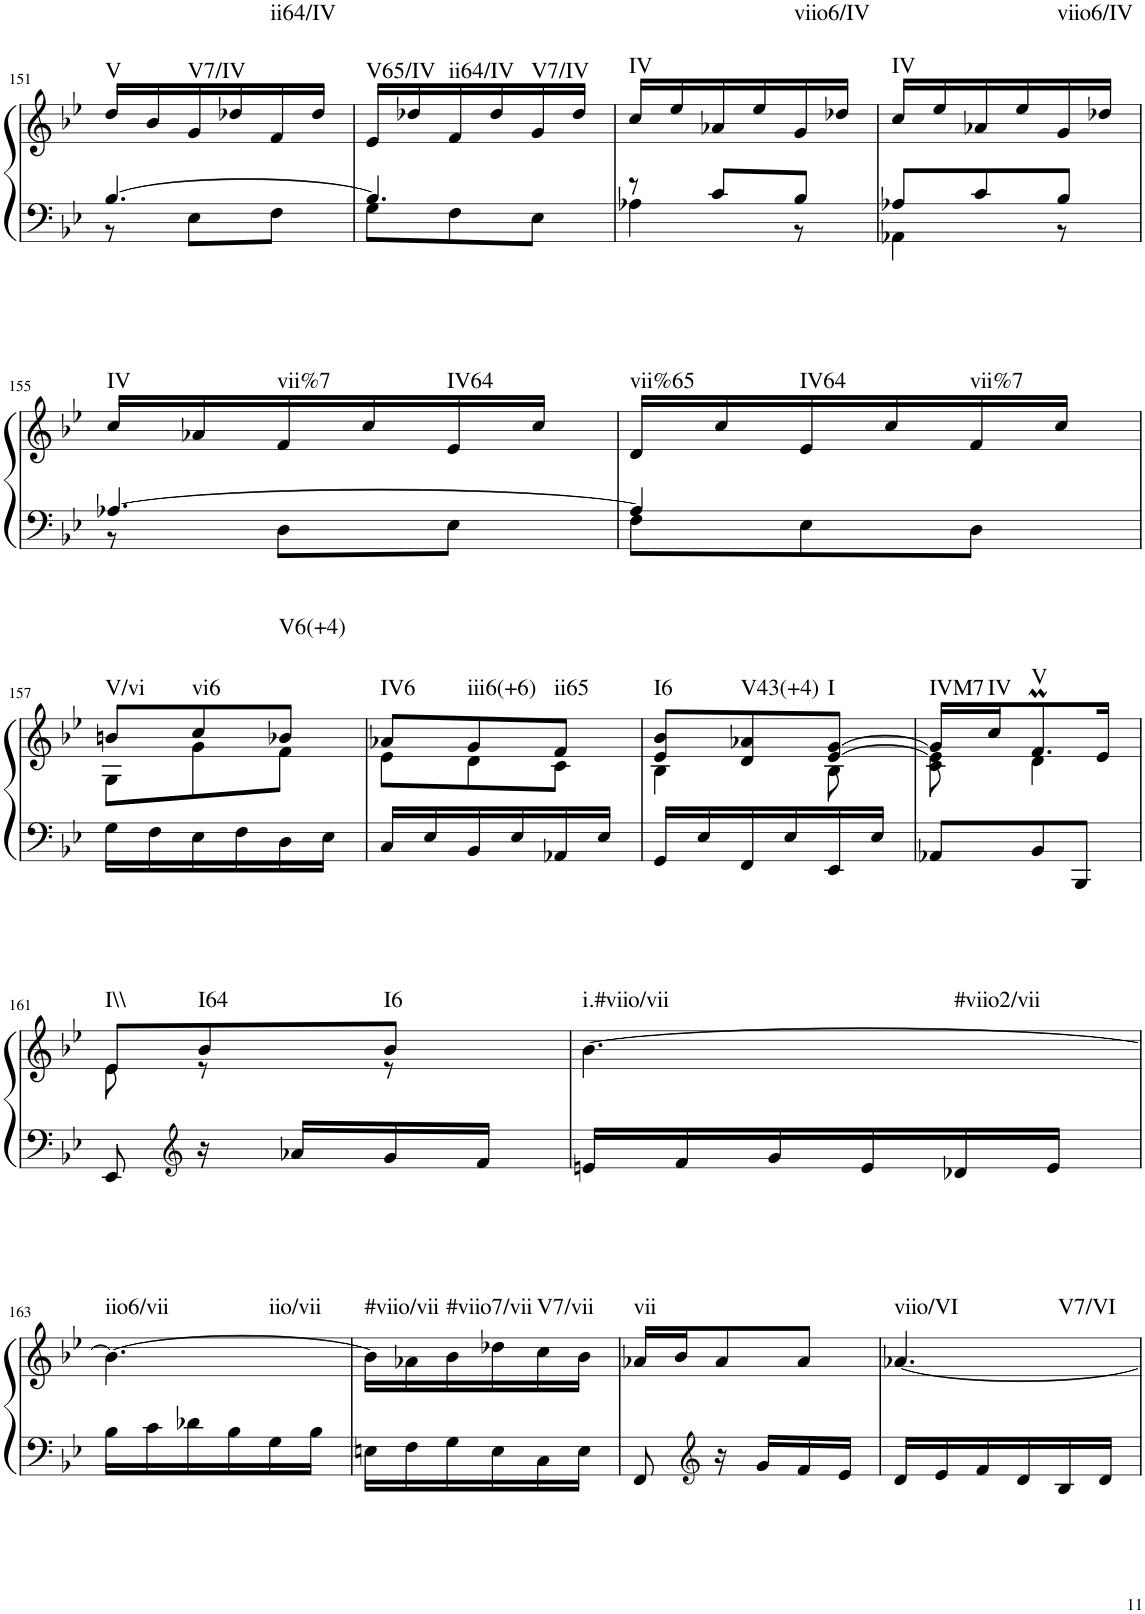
**kern	**kern	**harte
*part1	*part1	*part1
*staff2	*staff1	*
*I"unbenannt1	*	*
!!LO:PB:g=z
*clefF4	*clefG2	*
*k[b-e-]	*k[b-e-]	*
*M3/8	*M3/8	*
=151	=151	=151
*^	*	*
!	!	!	!LO:H:kt=V
[4.B-/	8r	16dd/LL	N
.	.	16b-/	.
!	!	!	!LO:H:kt=V7/IV
.	8E-\L	16g/	N
.	.	16dd-X/	.
!	!	!	!LO:H:kt=ii64/IV
.	8F\J	16f/	N
.	.	16dd-/JJ	.
=152	=152	=152	=152
!	!	!	!LO:H:kt=V65/IV
4.B-/]	8G\L	16e-/LL	N
.	.	16dd-X/	.
!	!	!	!LO:H:kt=ii64/IV
.	8F\	16f/	N
.	.	16dd-/	.
!	!	!	!LO:H:kt=V7/IV
.	8E-\J	16g/	N
.	.	16dd-/JJ	.
=153	=153	=153	=153
!	!	!	!LO:H:kt=IV
8r	4A-X\	16cc/LL	N
.	.	16ee-/	.
8c/L	.	16a-X/	.
.	.	16ee-/	.
!	!	!	!LO:H:kt=viio6/IV
8B-/J	8r	16g/	N
.	.	16dd-X/JJ	.
=154	=154	=154	=154
!	!	!	!LO:H:kt=IV
8A-X/L	4AA-X\	16cc/LL	N
.	.	16ee-/	.
8c/	.	16a-X/	.
.	.	16ee-/	.
!	!	!	!LO:H:kt=viio6/IV
8B-/J	8r	16g/	N
.	.	16dd-X/JJ	.
!!LO:LB:g=z
=155	=155	=155	=155
!	!	!	!LO:H:kt=IV
[4.A-X/	8r	16cc/LL	N
.	.	16a-X/	.
!	!	!	!LO:H:kt=vii%7
.	8D\L	16f/	N
.	.	16cc/	.
!	!	!	!LO:H:kt=IV64
.	8E-\J	16e-/	N
.	.	16cc/JJ	.
=156	=156	=156	=156
!	!	!	!LO:H:kt=vii%65
4A-/]	8F\L	16d/LL	N
.	.	16cc/	.
!	!	!	!LO:H:kt=IV64
.	8E-\	16e-/	N
.	.	16cc/	.
!	!	!	!LO:H:kt=vii%7
8ryy	8D\J	16f/	N
.	.	16cc/JJ	.
*v	*v	*	*
!!LO:LB:g=z
=157	=157	=157
*	*^	*
!	!	!	!LO:H:kt=V/vi
16G\LL	8bn/L	8G\L	N
16F\	.	.	.
!	!	!	!LO:H:kt=vi6
16E-\	8cc/	8g\	N
16F\	.	.	.
!	!	!	!LO:H:kt=V6(+4)
16D\	8b-X/J	8f\J	N
16E-\JJ	.	.	.
=158	=158	=158	=158
!	!	!	!LO:H:kt=IV6
16C/LL	8a-X/L	8e-\L	N
16E-/	.	.	.
!	!	!	!LO:H:kt=iii6(+6)
16BB-/	8g/	8d\	N
16E-/	.	.	.
!	!	!	!LO:H:kt=ii65
16AA-X/	8f/J	8c\J	N
16E-/JJ	.	.	.
=159	=159	=159	=159
!	!	!	!LO:H:kt=I6
16GG/LL	8e-/ 8b-/L	4B-\	N
16E-/	.	.	.
!	!	!	!LO:H:kt=V43(+4)
16FF/	8d/ 8a-X/	.	N
16E-/	.	.	.
!	!	!	!LO:H:kt=I
16EE-/	[8e-/ [8g/J	8B-\	N
16E-/JJ	.	.	.
=160	=160	=160	=160
!	!	!	!LO:H:kt=IVM7
8AA-X/L	16g/LL]	8c\ 8e-\]	N
!	!	!	!LO:H:kt=IV
.	16cc/J	.	N
!	!	!	!LO:H:kt=V
8BB-/	8.fM/	4d\	N
8BBB-/J	.	.	.
.	16e-/Jk	.	.
!!LO:LB:g=z	!!
=161	=161	=161	=161
!	!	!	!LO:H:kt=I\\
8EE-/	8e-/L	8e-\	N
*clefG2	*	*	*
!	!	!	!LO:H:kt=I64
16r	8b-/	8r	N
16a-X/LL	.	.	.
!	!	!	!LO:H:kt=I6
16g/	8b-/J	8r	N
16f/JJ	.	.	.
*	*v	*v	*
=162	=162	=162
!	!	!LO:H:n=1:kt=i.#viio/vii
!	!	!LO:H:n=2:kt=#viio2/vii
16en/LL	[4.b-\	N N
16f/	.	.
16g/	.	.
16e/	.	.
16d-X/	.	.
16e/JJ	.	.
!!LO:LB:g=z
=163	=163	=163
!	!	!LO:H:n=1:kt=iio6/vii
!	!	!LO:H:n=2:kt=iio/vii
16B-\LL	4.b-\_	N N
16c\	.	.
16d-X\	.	.
16B-\	.	.
16G\	.	.
16B-\JJ	.	.
=164	=164	=164
!	!	!LO:H:kt=#viio/vii
16En\LL	16b-\LL]	N
16F\	16a-X\	.
!	!	!LO:H:kt=#viio7/vii
16G\	16b-\	N
16E\	16dd-X\	.
!	!	!LO:H:kt=V7/vii
16C\	16cc\	N
16E\JJ	16b-\JJ	.
=165	=165	=165
!	!	!LO:H:kt=vii
8FF/	16a-X/LL	N
.	16b-/J	.
*clefG2	*	*
16r	8a-/	.
16g/LL	.	.
16f/	8a-/J	.
16e-/JJ	.	.
=166	=166	=166
!	!	!LO:H:n=1:kt=viio/VI
!	!	!LO:H:n=2:kt=V7/VI
16d/LL	[4.a-X/	N N
16e-/	.	.
16f/	.	.
16d/	.	.
16B-/	.	.
16d/JJ	.	.
=	=	=
*-	*-	*-
